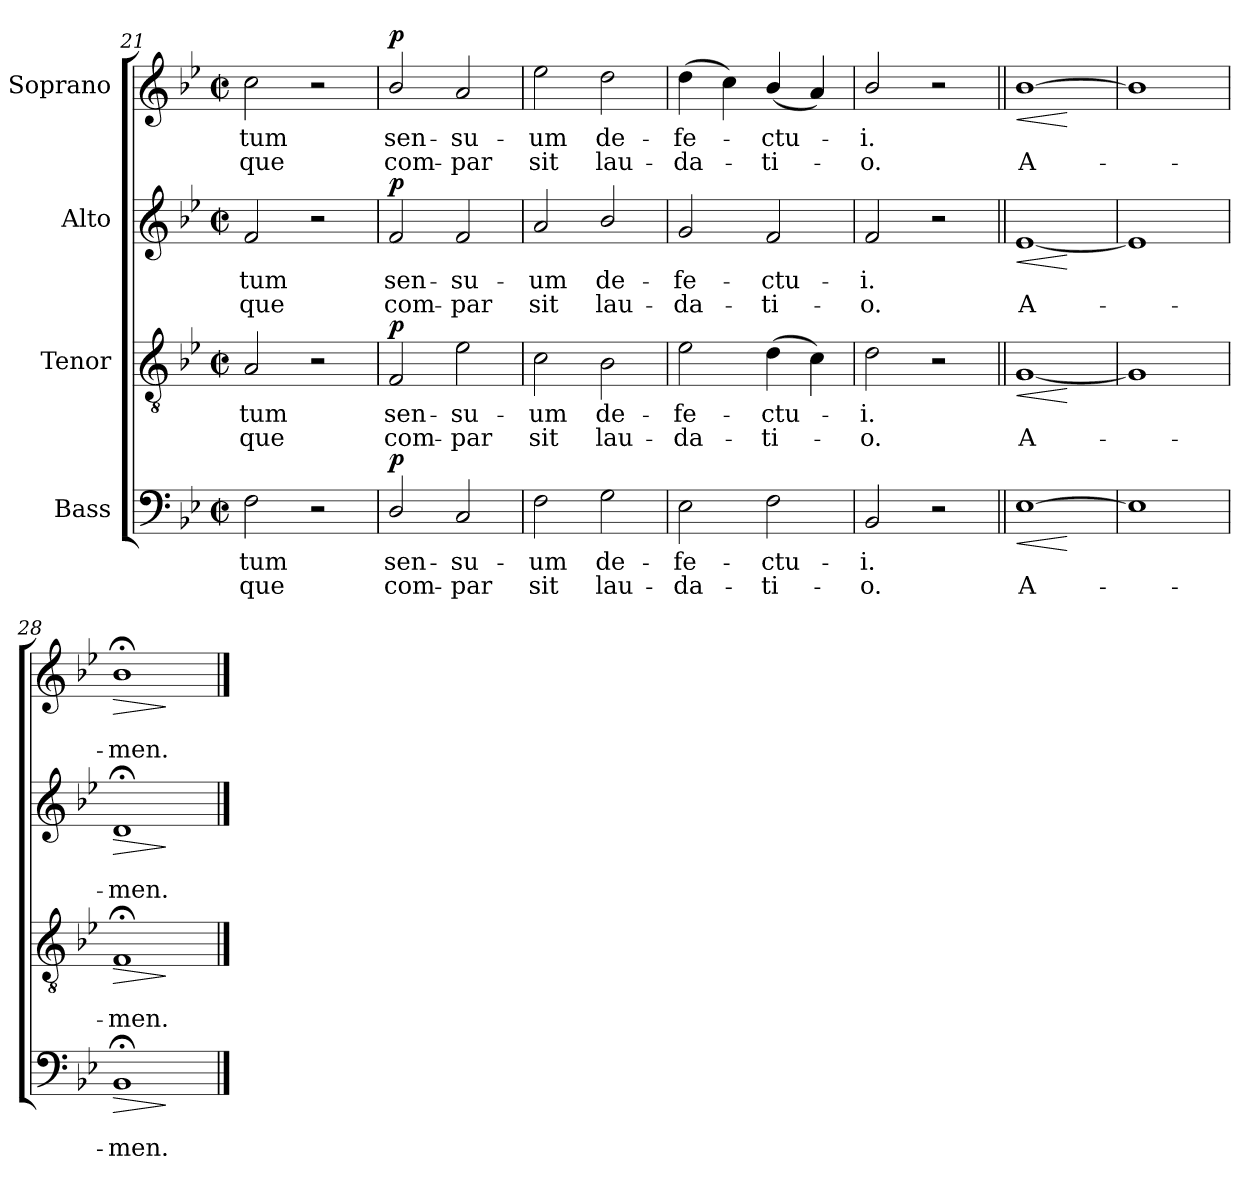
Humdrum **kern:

**kern	**text	**text	**dynam	**kern	**text	**text	**dynam	**kern	**text	**text	**dynam	**kern	**text	**text	**dynam
*part4	*part4	*part4	*part4	*part3	*part3	*part3	*part3	*part2	*part2	*part2	*part2	*part1	*part1	*part1	*part1
*staff4	*staff4	*staff4	*staff4	*staff3	*staff3	*staff3	*staff3	*staff2	*staff2	*staff2	*staff2	*staff1	*staff1	*staff1	*staff1
*I"Bass	*	*	*	*I"Tenor	*	*	*	*I"Alto	*	*	*	*I"Soprano	*	*	*
*clefF4	*	*	*	*clefGv2	*	*	*	*clefG2	*	*	*	*clefG2	*	*	*
*k[b-e-]	*	*	*	*k[b-e-]	*	*	*	*k[b-e-]	*	*	*	*k[b-e-]	*	*	*
*B-:	*	*	*	*B-:	*	*	*	*B-:	*	*	*	*B-:	*	*	*
*M2/2	*	*	*	*M2/2	*	*	*	*M2/2	*	*	*	*M2/2	*	*	*
*met(c|)	*	*	*	*met(c|)	*	*	*	*met(c|)	*	*	*	*met(c|)	*	*	*
=21	=21	=21	=21	=21	=21	=21	=21	=21	=21	=21	=21	=21	=21	=21	=21
!	!LO:LY:b	!LO:LY:b	!	!	!LO:LY:b	!LO:LY:b	!	!	!LO:LY:b	!LO:LY:b	!	!	!LO:LY:b	!LO:LY:b	!
2F\	tum	que	.	2A/	tum	que	.	2f/	tum	que	.	2cc\	tum	que	.
2r	.	.	.	2r	.	.	.	2r	.	.	.	2r	.	.	.
=22	=22	=22	=22	=22	=22	=22	=22	=22	=22	=22	=22	=22	=22	=22	=22
!	!LO:LY:b	!LO:LY:b	!LO:DY:b	!	!LO:LY:b	!LO:LY:b	!LO:DY:b	!	!LO:LY:b	!LO:LY:b	!LO:DY:b	!	!LO:LY:b	!LO:LY:b	!LO:DY:b
2D/	sen-	-com-	p	2F/	sen-	-com-	p	2f/	sen-	-com-	p	2b-/	sen-	-com-	p
!	!LO:LY:b	!LO:LY:b	!	!	!LO:LY:b	!LO:LY:b	!	!	!LO:LY:b	!LO:LY:b	!	!	!LO:LY:b	!LO:LY:b	!
2C/	-su-	-par	.	2e-\	-su-	-par	.	2f/	-su-	-par	.	2a/	-su-	-par	.
=23	=23	=23	=23	=23	=23	=23	=23	=23	=23	=23	=23	=23	=23	=23	=23
!	!LO:LY:b	!LO:LY:b	!	!	!LO:LY:b	!LO:LY:b	!	!	!LO:LY:b	!LO:LY:b	!	!	!LO:LY:b	!LO:LY:b	!
2F\	um	sit	.	2c\	um	sit	.	2a/	um	sit	.	2ee-\	um	sit	.
!	!LO:LY:b	!LO:LY:b	!	!	!LO:LY:b	!LO:LY:b	!	!	!LO:LY:b	!LO:LY:b	!	!	!LO:LY:b	!LO:LY:b	!
2G\	de-	-lau-	.	2B-\	de-	-lau-	.	2b-/	de-	-lau-	.	2dd\	de-	-lau-	.
=24	=24	=24	=24	=24	=24	=24	=24	=24	=24	=24	=24	=24	=24	=24	=24
!	!LO:LY:b	!LO:LY:b	!	!	!LO:LY:b	!LO:LY:b	!	!	!LO:LY:b	!LO:LY:b	!	!	!LO:LY:b	!LO:LY:b	!
2E-\	-fe-	-da-	.	2e-\	-fe-	-da-	.	2g/	-fe-	-da-	.	(>4dd\	-fe-	da-	.
.	.	.	.	.	.	.	.	.	.	.	.	4cc\)	.	.	.
!	!LO:LY:b	!LO:LY:b	!	!	!LO:LY:b	!LO:LY:b	!	!	!LO:LY:b	!LO:LY:b	!	!	!LO:LY:b	!LO:LY:b	!
2F\	-ctu-	-ti-	.	(>4d\	-ctu-	ti-	.	2f/	-ctu-	-ti-	.	(<4b-/	ctu-	ti-	.
.	.	.	.	4c\)	.	.	.	.	.	.	.	4a/)	.	.	.
=25	=25	=25	=25	=25	=25	=25	=25	=25	=25	=25	=25	=25	=25	=25	=25
!	!LO:LY:b	!LO:LY:b	!	!	!LO:LY:b	!LO:LY:b	!	!	!LO:LY:b	!LO:LY:b	!	!	!LO:LY:b	!LO:LY:b	!
2BB-/	-i.	o.	.	2d\	i.	o.	.	2f/	-i.	o.	.	2b-/	i.	o.	.
2r	.	.	.	2r	.	.	.	2r	.	.	.	2r	.	.	.
=26||	=26||	=26||	=26||	=26||	=26||	=26||	=26||	=26||	=26||	=26||	=26||	=26||	=26||	=26||	=26||
!	!	!LO:LY:b	!LO:HP:b	!	!	!LO:LY:b	!LO:HP:b	!	!	!LO:LY:b	!LO:HP:b	!	!	!LO:LY:b	!LO:HP:b
[1E-	.	A-	<	[1G	.	A-	<	[1e-	.	A-	<	[1b-	.	A-	<
.	.	.	[	.	.	.	[	.	.	.	[	.	.	.	[
=27	=27	=27	=27	=27	=27	=27	=27	=27	=27	=27	=27	=27	=27	=27	=27
1E-]	.	.	.	1G]	.	.	.	1e-]	.	.	.	1b-]	.	.	.
=28	=28	=28	=28	=28	=28	=28	=28	=28	=28	=28	=28	=28	=28	=28	=28
!	!	!LO:LY:b	!LO:HP:b	!	!	!LO:LY:b	!LO:HP:b	!	!	!LO:LY:b	!LO:HP:b	!	!	!LO:LY:b	!LO:HP:b
1BB-;<	.	men.	>	1F;<	.	men.	>	1d;<	.	men.	>	1b-;<	.	men.	>
.	.	.	]	.	.	.	]	.	.	.	]	.	.	.	]
==	==	==	==	==	==	==	==	==	==	==	==	==	==	==	==
*-	*-	*-	*-	*-	*-	*-	*-	*-	*-	*-	*-	*-	*-	*-	*-
